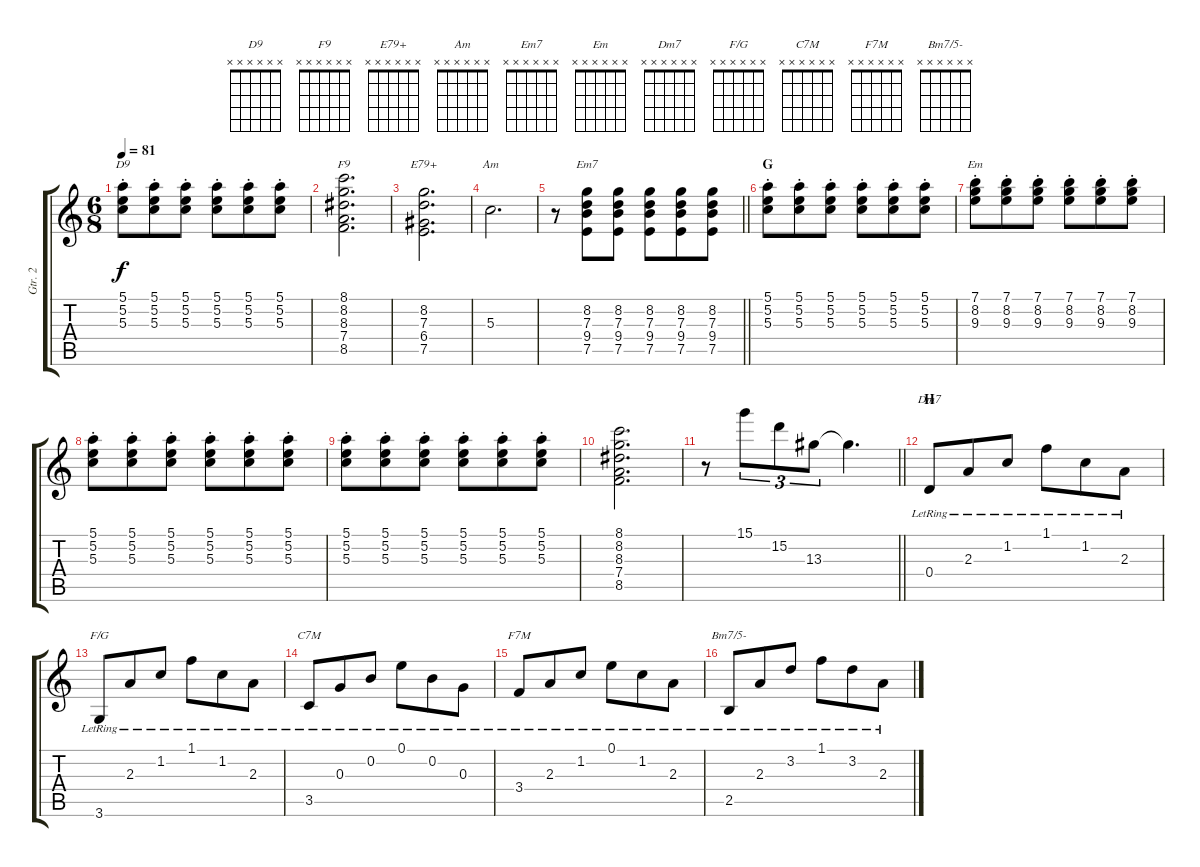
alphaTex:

\track ("Gtr. 2" "Gtr. 2") {instrument electricguitarclean}
\staff {score tabs}
\tuning (E4 B3 G3 D3 A2 E2) {hide}
\chord ("D9" x x x x x x)
\chord ("F9" x x x x x x)
\chord ("E79+" x x x x x x)
\chord ("Am" x x x x x x)
\chord ("Em7" x x x x x x)
\chord ("Em" x x x x x x)
\chord ("Dm7" x x x x x x)
\chord ("F/G" x x x x x x)
\chord ("C7M" x x x x x x)
\chord ("F7M" x x x x x x)
\chord ("Bm7/5-" x x x x x x)
\ts (6 8)
\tempo 81
\clef g2
\ks c
(5.1{st} 5.2{st} 5.3{st}).8{ch "D9" dy f} (5.1{st} 5.2{st} 5.3{st}).8 (5.1{st} 5.2{st} 5.3{st}).8 (5.1{st} 5.2{st} 5.3{st}).8 (5.1{st} 5.2{st} 5.3{st}).8 (5.1{st} 5.2{st} 5.3{st}).8 |
(8.1 8.2 8.3 7.4 8.5).2{d ch "F9"} |
(8.2 7.3 6.4 7.5).2{d ch "E79+"} |
5.3.2{d ch "Am"} |
\barLineRight lightlight
r.8 (8.2 7.3 9.4 7.5).8{ch "Em7"} (8.2 7.3 9.4 7.5).8 (8.2 7.3 9.4 7.5).8 (8.2 7.3 9.4 7.5).8 (8.2 7.3 9.4 7.5).8 |
\section ("" "G")
(5.1{st} 5.2{st} 5.3{st}).8 (5.1{st} 5.2{st} 5.3{st}).8 (5.1{st} 5.2{st} 5.3{st}).8 (5.1{st} 5.2{st} 5.3{st}).8 (5.1{st} 5.2{st} 5.3{st}).8 (5.1{st} 5.2{st} 5.3{st}).8 |
(7.1{st} 8.2{st} 9.3{st}).8{ch "Em"} (7.1{st} 8.2{st} 9.3{st}).8 (7.1{st} 8.2{st} 9.3{st}).8 (7.1{st} 8.2{st} 9.3{st}).8 (7.1{st} 8.2{st} 9.3{st}).8 (7.1{st} 8.2{st} 9.3{st}).8 |
(5.1{st} 5.2{st} 5.3{st}).8 (5.1{st} 5.2{st} 5.3{st}).8 (5.1{st} 5.2{st} 5.3{st}).8 (5.1{st} 5.2{st} 5.3{st}).8 (5.1{st} 5.2{st} 5.3{st}).8 (5.1{st} 5.2{st} 5.3{st}).8 |
(5.1{st} 5.2{st} 5.3{st}).8 (5.1{st} 5.2{st} 5.3{st}).8 (5.1{st} 5.2{st} 5.3{st}).8 (5.1{st} 5.2{st} 5.3{st}).8 (5.1{st} 5.2{st} 5.3{st}).8 (5.1{st} 5.2{st} 5.3{st}).8 |
(8.1 8.2 8.3 7.4 8.5).2{d} |
\barLineRight lightlight
r.8 15.1.8{tu (3 2)} 15.2.8{tu (3 2)} 13.3.8{tu (3 2)} 13.3{t}.4{d} |
\section ("" "H")
0.4{lr}.8{ch "Dm7"} 2.3{lr}.8 1.2{lr}.8 1.1{lr}.8 1.2{lr}.8 2.3{lr}.8 |
3.6{lr}.8{ch "F/G"} 2.3{lr}.8 1.2{lr}.8 1.1{lr}.8 1.2{lr}.8 2.3{lr}.8 |
3.5{lr}.8{ch "C7M"} 0.3{lr}.8 0.2{lr}.8 0.1{lr}.8 0.2{lr}.8 0.3{lr}.8 |
3.4{lr}.8{ch "F7M"} 2.3{lr}.8 1.2{lr}.8 0.1{lr}.8 1.2{lr}.8 2.3{lr}.8 |
2.5{lr}.8{ch "Bm7/5-"} 2.3{lr}.8 3.2{lr}.8 1.1{lr}.8 3.2{lr}.8 2.3{lr}.8
